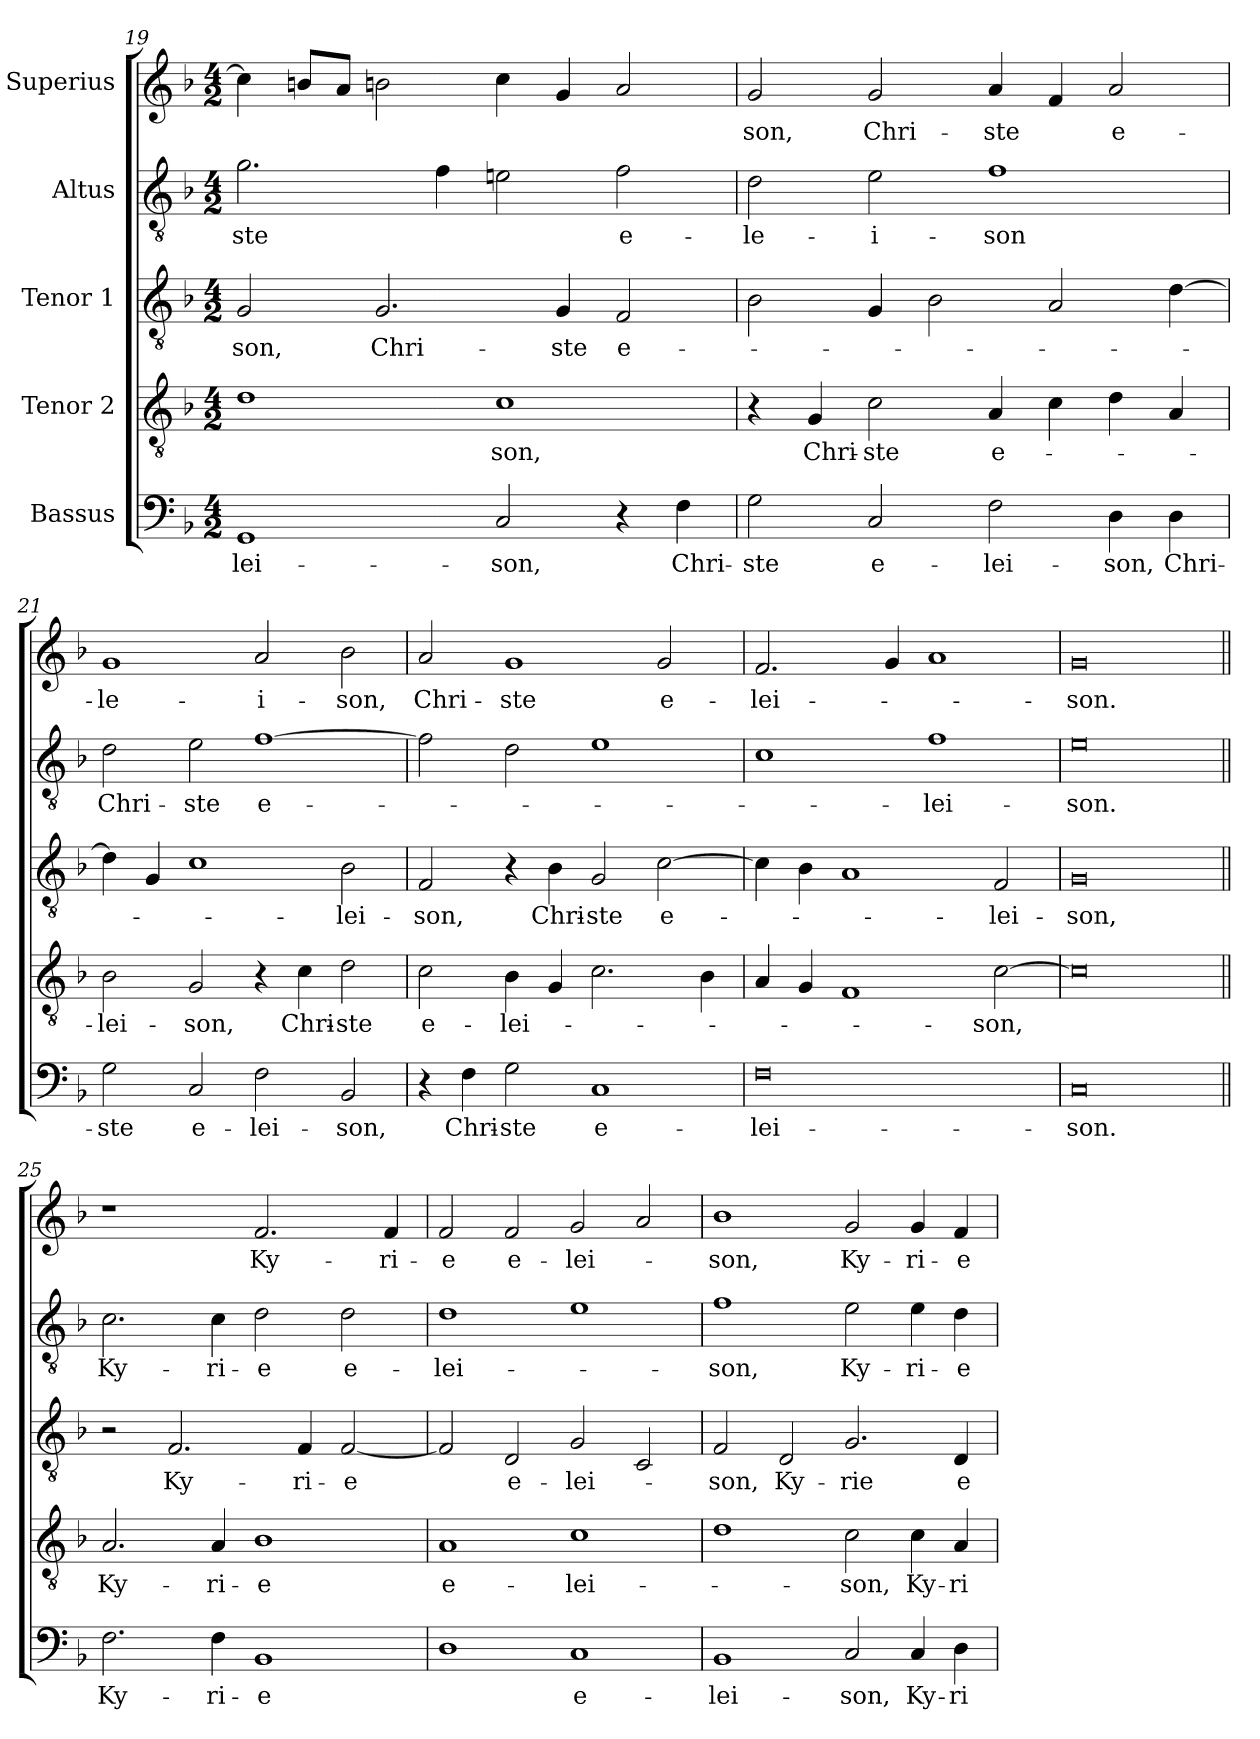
**kern	**text	**kern	**text	**kern	**text	**kern	**text	**kern	**text
*part5	*part5	*part4	*part4	*part3	*part3	*part2	*part2	*part1	*part1
*staff5	*staff5	*staff4	*staff4	*staff3	*staff3	*staff2	*staff2	*staff1	*staff1
*I"Bassus	*	*I"Tenor 2	*	*I"Tenor 1	*	*I"Altus	*	*I"Superius	*
*clefF4	*	*clefGv2	*	*clefGv2	*	*clefGv2	*	*clefG2	*
*k[b-]	*	*k[b-]	*	*k[b-]	*	*k[b-]	*	*k[b-]	*
*M4/2	*	*M4/2	*	*M4/2	*	*M4/2	*	*M4/2	*
=19	=19	=19	=19	=19	=19	=19	=19	=19	=19
1GG/	-lei-	1d\	.	2G/	-son,	2.g\	-ste	4cc\]	.
.	.	.	.	.	.	.	.	8bn/L	.
.	.	.	.	.	.	.	.	8a/J	.
.	.	.	.	2.G/	Chri-	.	.	2bn\	.
.	.	.	.	.	.	4f\	.	.	.
2C/	-son,	1c\	-son,	.	.	2en\	.	4cc\	.
.	.	.	.	4G/	-ste	.	.	4g/	.
4r	.	.	.	2F/	e-	2f\	e-	2a/	.
4F\	Chri-	.	.	.	.	.	.	.	.
=20	=20	=20	=20	=20	=20	=20	=20	=20	=20
2G\	-ste	4r	.	2B-\	.	2d\	-le-	2g/	-son,
.	.	4G/	Chri-	.	.	.	.	.	.
2C/	e-	2c\	-ste	4G/	.	2e\	-i-	2g/	Chri-
.	.	.	.	2B-\	.	.	.	.	.
2F\	-lei-	4A/	e-	.	.	1f\	-son	4a/	-ste
.	.	4c\	.	2A/	.	.	.	4f/	.
4D\	-son,	4d\	.	.	.	.	.	2a/	e-
4D\	Chri-	4A/	.	[4d\	.	.	.	.	.
=21	=21	=21	=21	=21	=21	=21	=21	=21	=21
2G\	-ste	2B-\	-lei-	4d\]	.	2d\	Chri-	1g/	-le-
.	.	.	.	4G/	.	.	.	.	.
2C/	e-	2G/	-son,	1c\	.	2e\	-ste	.	.
2F\	-lei-	4r	.	.	.	[1f\	e-	2a/	-i-
.	.	4c\	Chri-	.	.	.	.	.	.
2BB-/	-son,	2d\	-ste	2B-\	-lei-	.	.	2b-\	-son,
=22	=22	=22	=22	=22	=22	=22	=22	=22	=22
4r	.	2c\	e-	2F/	-son,	2f\]	.	2a/	Chri-
4F\	Chri-	.	.	.	.	.	.	.	.
2G\	-ste	4B-\	-lei-	4r	.	2d\	.	1g/	-ste
.	.	4G/	.	4B-\	Chri-	.	.	.	.
1C/	e-	2.c\	.	2G/	-ste	1e\	.	.	.
.	.	.	.	[2c\	e-	.	.	2g/	e-
.	.	4B-\	.	.	.	.	.	.	.
=23	=23	=23	=23	=23	=23	=23	=23	=23	=23
0F\	-lei-	4A/	.	4c\]	.	1c\	.	2.f/	-lei-
.	.	4G/	.	4B-\	.	.	.	.	.
.	.	1F/	.	1A/	.	.	.	.	.
.	.	.	.	.	.	.	.	4g/	.
.	.	.	.	.	.	1f\	-lei-	1a/	.
.	.	[2c\	-son,	2F/	-lei-	.	.	.	.
=24	=24	=24	=24	=24	=24	=24	=24	=24	=24
0C/	-son.	0c\]	.	0G/	-son,	0e\	-son.	0g/	-son.
=25||	=25||	=25||	=25||	=25||	=25||	=25||	=25||	=25||	=25||
2.F\	Ky-	2.A/	Ky-	2r	.	2.c\	Ky-	1r	.
.	.	.	.	2.F/	Ky-	.	.	.	.
4F\	-ri-	4A/	-ri-	.	.	4c\	-ri-	.	.
1BB-/	-e	1B-\	-e	.	.	2d\	-e	2.f/	Ky-
.	.	.	.	4F/	-ri-	.	.	.	.
.	.	.	.	[2F/	-e	2d\	e-	.	.
.	.	.	.	.	.	.	.	4f/	-ri-
=26	=26	=26	=26	=26	=26	=26	=26	=26	=26
1D\	.	1A/	e-	2F/]	.	1d\	-lei-	2f/	-e
.	.	.	.	2D/	e-	.	.	2f/	e-
1C/	e-	1c\	-lei-	2G/	-lei-	1e\	.	2g/	-lei-
.	.	.	.	2C/	.	.	.	2a/	.
=27	=27	=27	=27	=27	=27	=27	=27	=27	=27
1BB-/	-lei-	1d\	.	2F/	-son,	1f\	-son,	1b-\	-son,
.	.	.	.	2D/	Ky-	.	.	.	.
2C/	-son,	2c\	-son,	2.G/	-rie	2e\	Ky-	2g/	Ky-
4C/	Ky-	4c\	Ky-	.	.	4e\	-ri-	4g/	-ri-
4D\	-ri-	4A/	-ri-	4D/	e-	4d\	-e	4f/	-e
=	=	=	=	=	=	=	=	=	=
*-	*-	*-	*-	*-	*-	*-	*-	*-	*-
